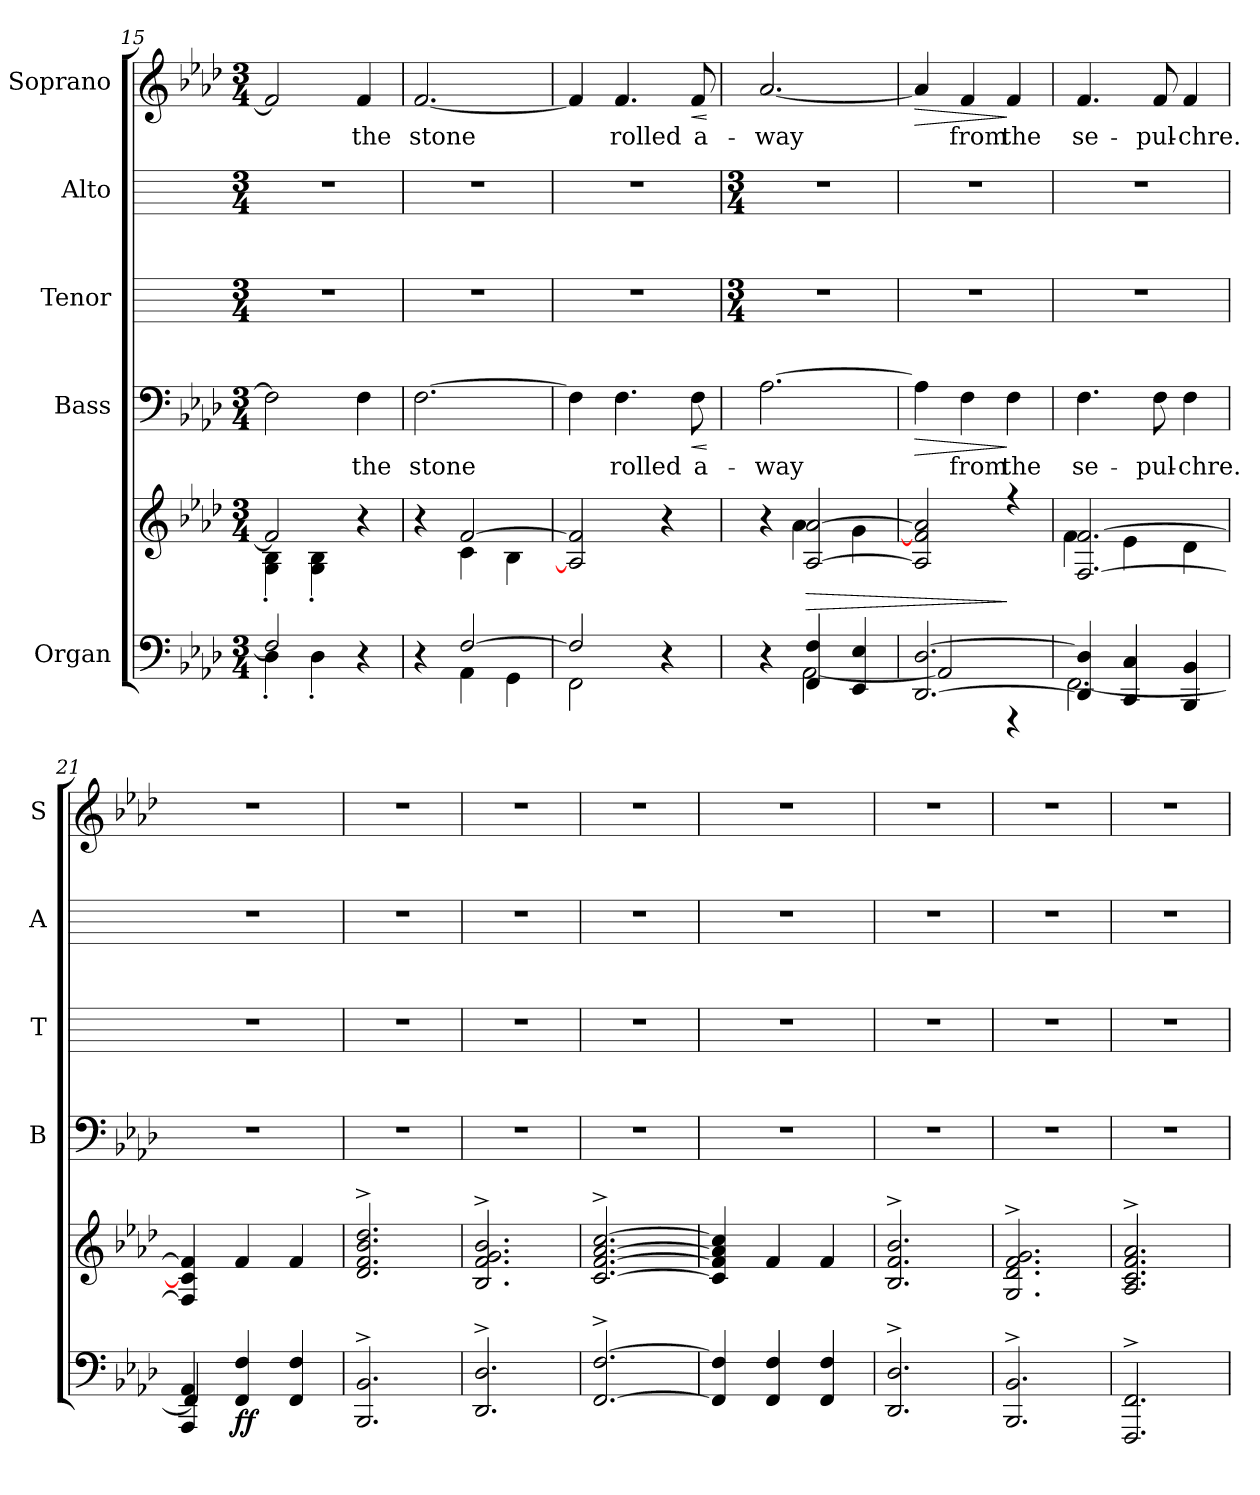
**kern	**kern	**dynam	**kern	**text	**dynam	**kern	**kern	**kern	**text	**dynam
*part5	*part5	*part5	*part4	*part4	*part4	*part3	*part2	*part1	*part1	*part1
*staff6	*staff5	*staff5/6	*staff4	*staff4	*staff4	*staff3	*staff2	*staff1	*staff1	*staff1
*I"Organ	*	*	*I"Bass	*	*	*I"Tenor	*I"Alto	*I"Soprano	*	*
*	*	*	*I'B	*	*	*I'T	*I'A	*I'S	*	*
*clefF4	*clefG2	*	*clefF4	*	*	*	*	*clefG2	*	*
*k[b-e-a-d-]	*k[b-e-a-d-]	*	*k[b-e-a-d-]	*	*	*	*	*k[b-e-a-d-]	*	*
*A-:	*A-:	*	*A-:	*	*	*	*	*A-:	*	*
*M3/4	*M3/4	*	*M3/4	*	*	*M3/4	*M3/4	*M3/4	*	*
=15	=15	=15	=15	=15	=15	=15	=15	=15	=15	=15
*^	*^	*	*	*	*	*	*	*	*	*
2F/]	4D-'\	2f/]	4G\' 4B-\'	.	2F]	.	.	2.r	2.r	2f]	.	.
.	4D-'\	.	4G\' 4B-\'	.	.	.	.	.	.	.	.	.
!	!	!	!	!	!	!LO:LY:b	!	!	!	!	!LO:LY:b	!
4r	4ryy	4r	4ryy	.	4F	the	.	.	.	4f	the	.
=16	=16	=16	=16	=16	=16	=16	=16	=16	=16	=16	=16	=16
!	!	!	!	!	!	!LO:LY:b	!	!	!	!	!LO:LY:b	!
4r	4ryy	4r	4ryy	.	[2.F	stone	.	2.r	2.r	[2.f	stone	.
[2F/	4AA-\	[2f/	4c\	.	.	.	.	.	.	.	.	.
.	4GG\	.	4B-\	.	.	.	.	.	.	.	.	.
=17	=17	=17	=17	=17	=17	=17	=17	=17	=17	=17	=17	=17
2F/]	2FF\	2A-/] 2f/]	2.ryy	.	4F]	.	.	2.r	2.r	4f]	.	.
!	!	!	!	!	!	!LO:LY:b	!	!	!	!	!LO:LY:b	!
.	.	.	.	.	4.F	rolled	.	.	.	4.f	rolled	.
4r	4ryy	4r	.	.	.	.	.	.	.	.	.	.
!	!	!	!	!	!	!LO:LY:b	!LO:HP:b	!	!	!	!LO:LY:b	!LO:HP:b
.	.	.	.	.	8F	a-	<	.	.	8f	a-	<
*v	*v	*	*	*	*	*	*	*	*	*	*	*
*	*v	*v	*	*	*	*	*	*	*	*	*
.	.	.	.	.	[	.	.	.	.	[
!!LO:LB:g=z
=18	=18	=18	=18	=18	=18	=18	=18	=18	=18	=18
*	*	*	*	*	*	*M3/4	*M3/4	*	*	*
*^	*^	*	*	*	*	*	*	*	*	*
!	!	!	!	!	!	!LO:LY:b	!	!	!	!	!LO:LY:b	!
4r	4ryy	4r	4ryy	.	[2.A-	-way	.	2.r	2.r	[2.a-	-way	.
!	!	!	!	!LO:HP:b	!	!	!	!	!	!	!	!
4FF 4F	[2AA-\	[2A-/ [2a-/	4a-\	>	.	.	.	.	.	.	.	.
4EE- 4E-	.	.	4g\	.	.	.	.	.	.	.	.	.
=19	=19	=19	=19	=19	=19	=19	=19	=19	=19	=19	=19	=19
!	!	!	!	!	!	!	!LO:HP:b	!	!	!	!	!LO:HP:b
[2.DD- [2.D-	2AA-/]	2A-/] 2f/] 2a-/]	2.ryy	.	4A-]	.	>	2.r	2.r	4a-]	.	>
!	!	!	!	!	!	!LO:LY:b	!	!	!	!	!LO:LY:b	!
.	.	.	.	.	4F	from	.	.	.	4f	from	.
!	!	!	!	!	!	!LO:LY:b	!	!	!	!	!LO:LY:b	!
.	4r	4r	.	]	4F	the	]	.	.	4f	the	]
=20	=20	=20	=20	=20	=20	=20	=20	=20	=20	=20	=20	=20
!	!	!	!	!	!	!LO:LY:b	!	!	!	!	!LO:LY:b	!
4DD-] 4D-]	[2.FF\	[2.F/ [2.f/	4f\	.	4.F	se-	.	2.r	2.r	4.f	se-	.
4CC 4C	.	.	4e-\	.	.	.	.	.	.	.	.	.
!	!	!	!	!	!	!LO:LY:b	!	!	!	!	!LO:LY:b	!
.	.	.	.	.	8F	-pul-	.	.	.	8f	-pul-	.
!	!	!	!	!	!	!LO:LY:b	!	!	!	!	!LO:LY:b	!
4BBB- 4BB-	.	.	4d-\	.	4F	-chre.	.	.	.	4f	-chre.	.
=21	=21	=21	=21	=21	=21	=21	=21	=21	=21	=21	=21	=21
!	!	!	!	!	!LO:N:vis=1	!	!	!	!	!LO:N:vis=1	!	!
4AAA- 4AA-	4FF/]	4F/] 4c/] 4f/]	2.ryy	.	2.r	.	.	2.r	2.r	2.r	.	.
!	!	!	!	!LO:DY:b=2	!	!	!	!	!	!	!	!
!	!	!	!	!LO:DY:n=1:b	!	!	!	!	!	!	!	!
4FF 4F	2ryy	4f/	.	f f	.	.	.	.	.	.	.	.
4FF 4F	.	4f/	.	.	.	.	.	.	.	.	.	.
=22	=22	=22	=22	=22	=22	=22	=22	=22	=22	=22	=22	=22
!	!	!	!	!	!LO:N:vis=1	!	!	!	!	!LO:N:vis=1	!	!
2.BBB-^ 2.BB-^	2.ryy	2.d-/^ 2.f/^ 2.b-/^ 2.dd-/^	2.ryy	.	2.r	.	.	2.r	2.r	2.r	.	.
=23	=23	=23	=23	=23	=23	=23	=23	=23	=23	=23	=23	=23
!	!	!	!	!	!LO:N:vis=1	!	!	!	!	!LO:N:vis=1	!	!
2.DD-^ 2.D-^	2.ryy	2.B-/^ 2.f/^ 2.g/^ 2.b-/^	2.ryy	.	2.r	.	.	2.r	2.r	2.r	.	.
=24	=24	=24	=24	=24	=24	=24	=24	=24	=24	=24	=24	=24
!	!	!	!	!	!LO:N:vis=1	!	!	!	!	!LO:N:vis=1	!	!
[2.FF^ [2.F^	2.ryy	[2.c/^ [2.f/^ [2.a-/^ [2.cc/^	2.ryy	.	2.r	.	.	2.r	2.r	2.r	.	.
=25	=25	=25	=25	=25	=25	=25	=25	=25	=25	=25	=25	=25
!	!	!	!	!	!LO:N:vis=1	!	!	!	!	!LO:N:vis=1	!	!
4FF] 4F]	2.ryy	4c/] 4f/] 4a-/] 4cc/]	2.ryy	.	2.r	.	.	2.r	2.r	2.r	.	.
4FF 4F	.	4f/	.	.	.	.	.	.	.	.	.	.
4FF 4F	.	4f/	.	.	.	.	.	.	.	.	.	.
=26	=26	=26	=26	=26	=26	=26	=26	=26	=26	=26	=26	=26
!	!	!	!	!	!LO:N:vis=1	!	!	!	!	!LO:N:vis=1	!	!
2.DD-^ 2.D-^	2.ryy	2.B-/^ 2.f/^ 2.b-/^	2.ryy	.	2.r	.	.	2.r	2.r	2.r	.	.
=27	=27	=27	=27	=27	=27	=27	=27	=27	=27	=27	=27	=27
!	!	!	!	!	!LO:N:vis=1	!	!	!	!	!LO:N:vis=1	!	!
2.BBB-^ 2.BB-^	2.ryy	2.G/^ 2.d-/^ 2.f/^ 2.g/^	2.ryy	.	2.r	.	.	2.r	2.r	2.r	.	.
=28	=28	=28	=28	=28	=28	=28	=28	=28	=28	=28	=28	=28
!	!	!	!	!	!LO:N:vis=1	!	!	!	!	!LO:N:vis=1	!	!
2.FFF^ 2.FF^	2.ryy	2.A-/^ 2.c/^ 2.f/^ 2.a-/^	2.ryy	.	2.r	.	.	2.r	2.r	2.r	.	.
*v	*v	*	*	*	*	*	*	*	*	*	*	*
*	*v	*v	*	*	*	*	*	*	*	*	*
=	=	=	=	=	=	=	=	=	=	=
*-	*-	*-	*-	*-	*-	*-	*-	*-	*-	*-
